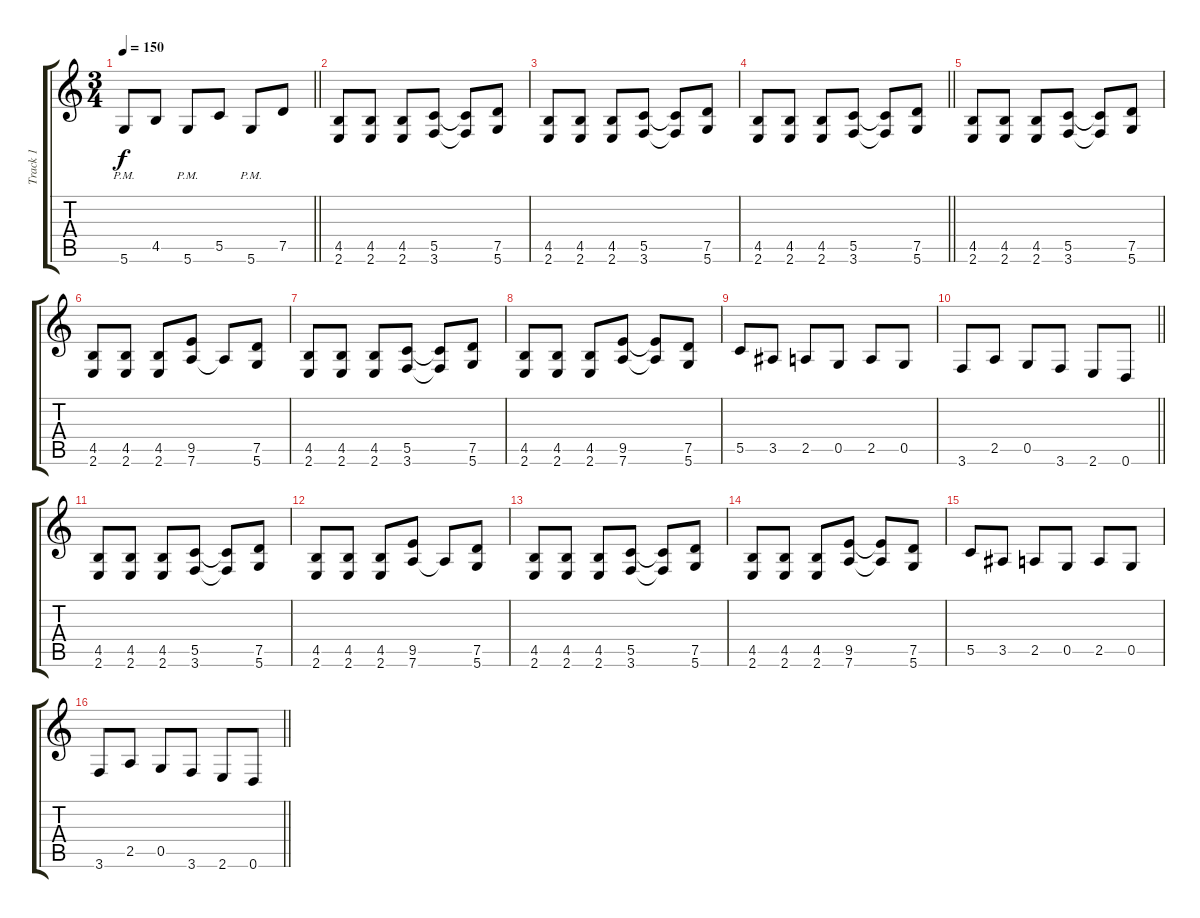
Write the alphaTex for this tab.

\track ("Track 1" "Track 1") {instrument electricguitarjazz}
\staff {score tabs}
\tuning (D4 A3 F3 C3 G2 D2) {hide}
\ts (3 4)
\tempo 150
\clef g2
\barLineRight lightlight
\ks c
5.6{pm}.8{dy f} 4.5.8 5.6{pm}.8 5.5.8 5.6{pm}.8 7.5.8 |
(4.5 2.6).8 (4.5 2.6).8 (4.5 2.6).8 (5.5 3.6).8 (5.5{t} 3.6{t}).8 (7.5 5.6).8 |
(4.5 2.6).8 (4.5 2.6).8 (4.5 2.6).8 (5.5 3.6).8 (5.5{t} 3.6{t}).8 (7.5 5.6).8 |
\barLineRight lightlight
(4.5 2.6).8 (4.5 2.6).8 (4.5 2.6).8 (5.5 3.6).8 (5.5{t} 3.6{t}).8 (7.5 5.6).8 |
(4.5 2.6).8 (4.5 2.6).8 (4.5 2.6).8 (5.5 3.6).8 (5.5{t} 3.6{t}).8 (7.5 5.6).8 |
(4.5 2.6).8 (4.5 2.6).8 (4.5 2.6).8 (9.5 7.6).8 7.6{t}.8 (7.5 5.6).8 |
(4.5 2.6).8 (4.5 2.6).8 (4.5 2.6).8 (5.5 3.6).8 (5.5{t} 3.6{t}).8 (7.5 5.6).8 |
(4.5 2.6).8 (4.5 2.6).8 (4.5 2.6).8 (9.5 7.6).8 (9.5{t} 7.6{t}).8 (7.5 5.6).8 |
5.5.8 3.5.8 2.5.8 0.5.8 2.5.8 0.5.8 |
\barLineRight lightlight
3.6.8 2.5.8 0.5.8 3.6.8 2.6.8 0.6.8 |
(4.5 2.6).8 (4.5 2.6).8 (4.5 2.6).8 (5.5 3.6).8 (5.5{t} 3.6{t}).8 (7.5 5.6).8 |
(4.5 2.6).8 (4.5 2.6).8 (4.5 2.6).8 (9.5 7.6).8 7.6{t}.8 (7.5 5.6).8 |
(4.5 2.6).8 (4.5 2.6).8 (4.5 2.6).8 (5.5 3.6).8 (5.5{t} 3.6{t}).8 (7.5 5.6).8 |
(4.5 2.6).8 (4.5 2.6).8 (4.5 2.6).8 (9.5 7.6).8 (9.5{t} 7.6{t}).8 (7.5 5.6).8 |
5.5.8 3.5.8 2.5.8 0.5.8 2.5.8 0.5.8 |
\barLineRight lightlight
3.6.8 2.5.8 0.5.8 3.6.8 2.6.8 0.6.8
